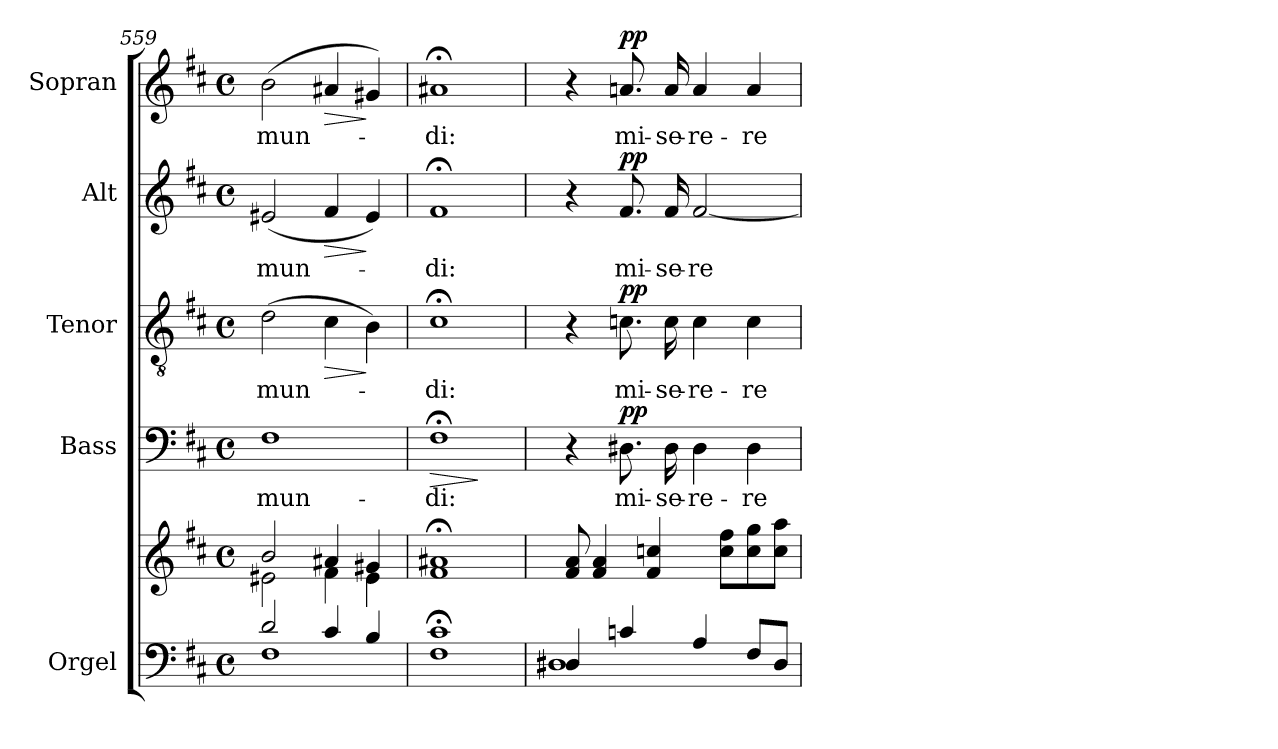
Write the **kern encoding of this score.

**kern	**kern	**kern	**text	**dynam	**kern	**text	**dynam	**kern	**text	**dynam	**kern	**text	**dynam
*part5	*part5	*part4	*part4	*part4	*part3	*part3	*part3	*part2	*part2	*part2	*part1	*part1	*part1
*staff6	*staff5	*staff4	*staff4	*staff4	*staff3	*staff3	*staff3	*staff2	*staff2	*staff2	*staff1	*staff1	*staff1
*I"Orgel	*	*I"Bass	*	*	*I"Tenor	*	*	*I"Alt	*	*	*I"Sopran	*	*
*I'Org.	*	*I'B	*	*	*I'T	*	*	*I'A	*	*	*I'S	*	*
*clefF4	*clefG2	*clefF4	*	*	*clefGv2	*	*	*clefG2	*	*	*clefG2	*	*
*k[f#c#]	*k[f#c#]	*k[f#c#]	*	*	*k[f#c#]	*	*	*k[f#c#]	*	*	*k[f#c#]	*	*
*D:	*D:	*D:	*	*	*D:	*	*	*D:	*	*	*D:	*	*
*M4/4	*M4/4	*M4/4	*	*	*M4/4	*	*	*M4/4	*	*	*M4/4	*	*
*met(c)	*met(c)	*met(c)	*	*	*met(c)	*	*	*met(c)	*	*	*met(c)	*	*
=559	=559	=559	=559	=559	=559	=559	=559	=559	=559	=559	=559	=559	=559
*^	*^	*	*	*	*	*	*	*	*	*	*	*	*
!	!	!	!	!	!LO:LY:b	!	!	!LO:LY:b	!	!	!LO:LY:b	!	!	!LO:LY:b	!
2d!/	1F#!	2b!/	2e#X!\	1F#	mun-	.	(>2d\	mun-	.	(<2e#X/	mun-	.	(>2b\	mun-	.
!	!	!	!	!	!	!	!	!	!LO:HP:b	!	!	!LO:HP:b	!	!	!LO:HP:b
4c#!/	.	4a#X!/	4f#!\	.	.	.	4c#\	.	>	4f#/	.	>	4a#X/	.	>
4B!/	.	4g#X!/	4e#!\	.	.	.	4B\)	.	]	4e#/)	.	]	4g#X/)	.	]
=560	=560	=560	=560	=560	=560	=560	=560	=560	=560	=560	=560	=560	=560	=560	=560
!	!	!	!	!	!LO:LY:b	!LO:HP:b	!	!LO:LY:b	!	!	!LO:LY:b	!	!	!LO:LY:b	!
1c#;!	1F#!	1a#X;<!	1f#!	1F#;<	-di:	>	1c#;<	-di:	.	1f#;<	-di:	.	1a#X;<	-di:	.
*v	*v	*	*	*	*	*	*	*	*	*	*	*	*	*	*
*	*v	*v	*	*	*	*	*	*	*	*	*	*	*	*
.	.	.	.	]	.	.	.	.	.	.	.	.	.
=561	=561	=561	=561	=561	=561	=561	=561	=561	=561	=561	=561	=561	=561
*^	*	*	*	*	*	*	*	*	*	*	*	*	*
4D#X/	1D#	8f#/ 8a/	4r	.	.	4r	.	.	4r	.	.	4r	.	.
.	.	4f#/ 4a/	.	.	.	.	.	.	.	.	.	.	.	.
!	!	!	!	!LO:LY:b	!LO:DY:a	!	!LO:LY:b	!LO:DY:a	!	!LO:LY:b	!LO:DY:a	!	!LO:LY:b	!LO:DY:a
4cn/	.	.	8.D#X\	mi-	pp	8.cn\	mi-	pp	8.f#/	mi-	pp	8.an/	mi-	pp
.	.	4f#/ 4ccn/	.	.	.	.	.	.	.	.	.	.	.	.
!	!	!	!	!LO:LY:b	!	!	!LO:LY:b	!	!	!LO:LY:b	!	!	!LO:LY:b	!
.	.	.	16D#\	-se-	.	16c\	-se-	.	16f#/	-se-	.	16a/	-se-	.
!	!	!	!	!LO:LY:b	!	!	!LO:LY:b	!	!	!LO:LY:b	!	!	!LO:LY:b	!
4A/	.	.	4D#\	-re-	.	4c\	-re-	.	[2f#/	-re-	.	4a/	-re-	.
.	.	8cc\ 8ff#\L	.	.	.	.	.	.	.	.	.	.	.	.
!	!	!	!	!LO:LY:b	!	!	!LO:LY:b	!	!	!	!	!	!LO:LY:b	!
8F#/L	.	8cc\ 8gg\	4D#\	-re	.	4c\	-re	.	.	.	.	4a/	-re	.
8D#/J	.	8cc\ 8aa\J	.	.	.	.	.	.	.	.	.	.	.	.
*v	*v	*	*	*	*	*	*	*	*	*	*	*	*	*
=	=	=	=	=	=	=	=	=	=	=	=	=	=
*-	*-	*-	*-	*-	*-	*-	*-	*-	*-	*-	*-	*-	*-
